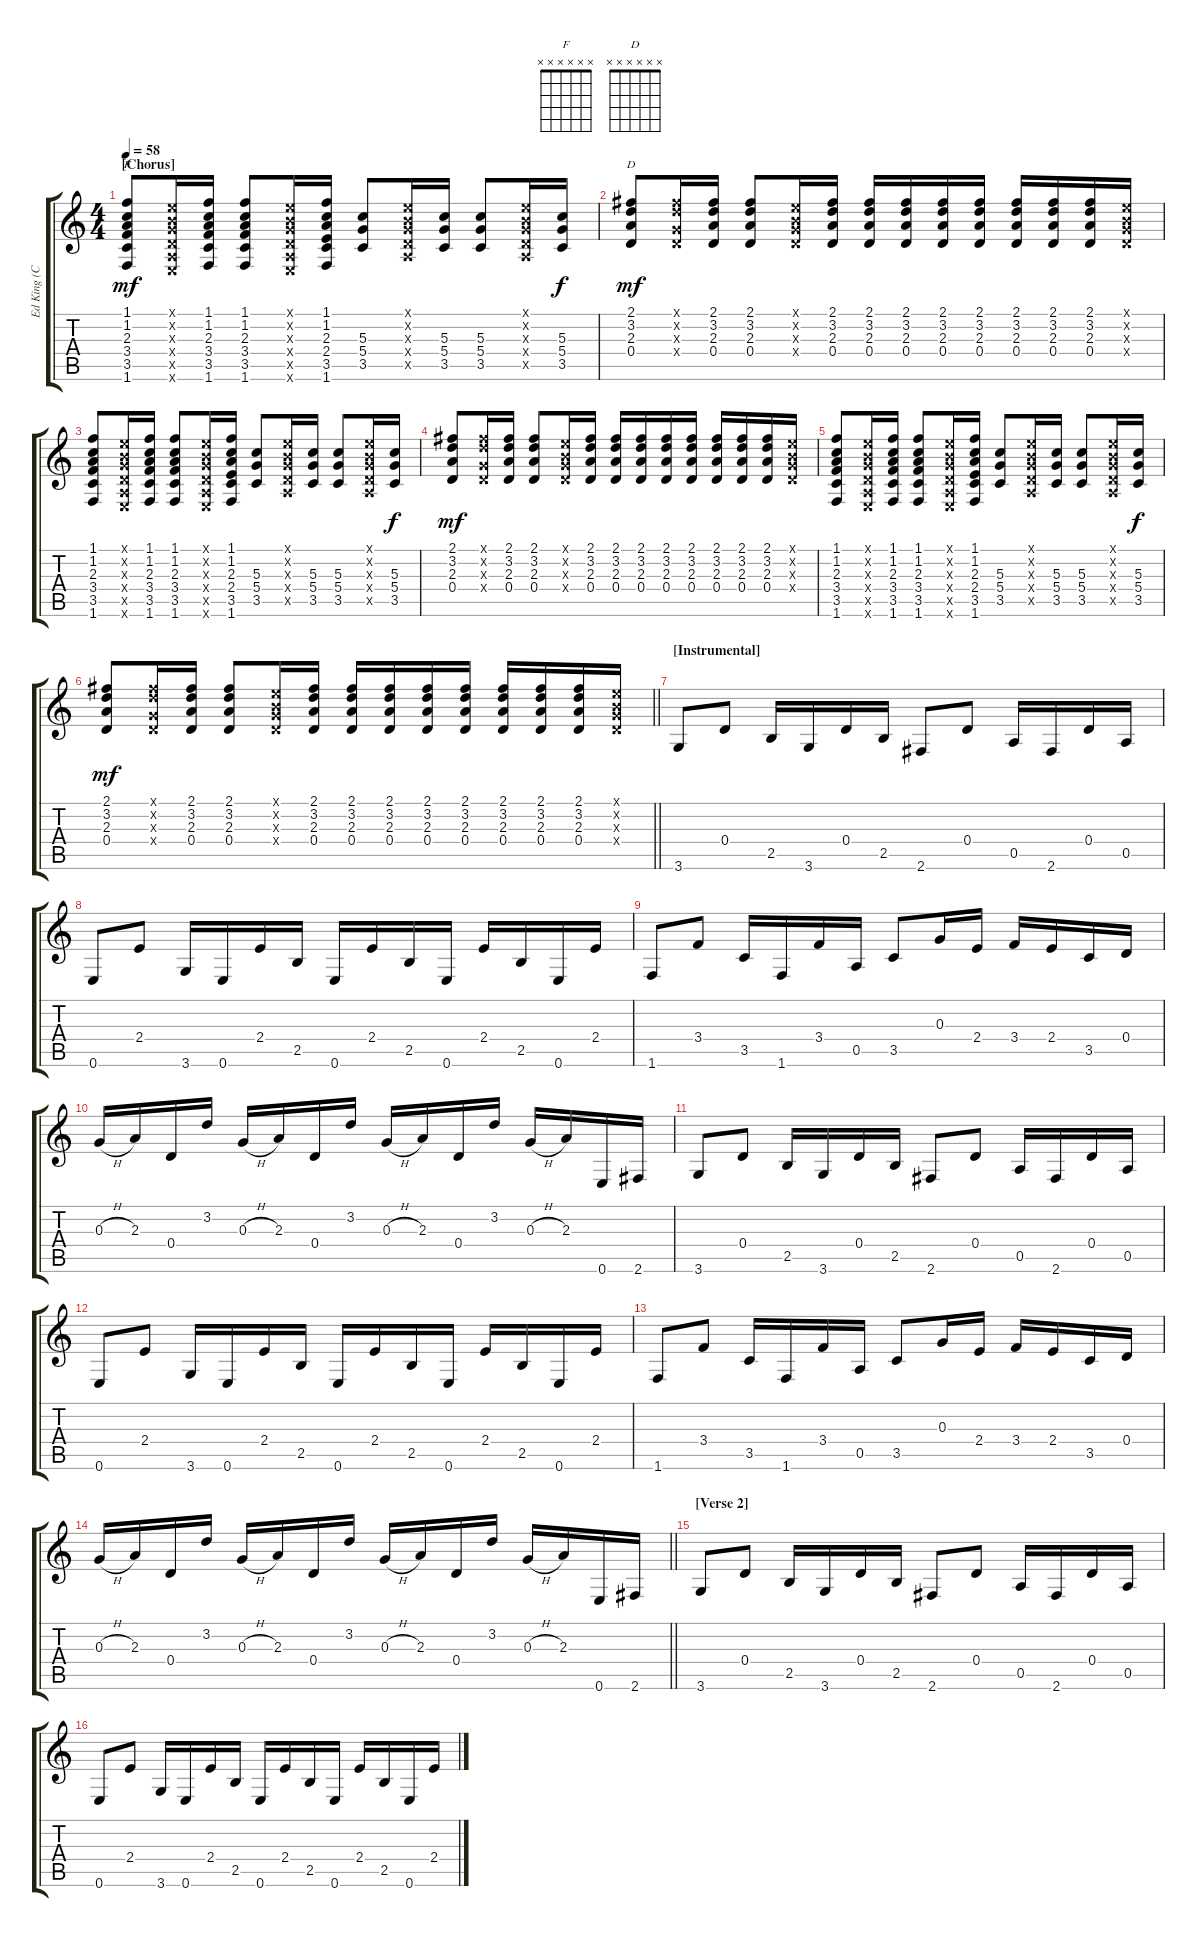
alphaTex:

\track ("Ed King (Clean/Solo Guitar)" "Ed King (C") {instrument overdrivenguitar}
\staff {score tabs}
\tuning (E4 B3 G3 D3 A2 E2) {hide}
\chord ("F" x x x x x x)
\chord ("D" x x x x x x)
\ts (4 4)
\section ("" "[Chorus]")
\tempo 58
\clef g2
\ks c
(1.1 1.2 2.3 3.4 3.5 1.6).8{ch "F" dy mf instrument overdrivenguitar} (0.1{x} 0.2{x} 0.3{x} 0.4{x} 0.5{x} 0.6{x}).16 (1.1 1.2 2.3 3.4 3.5 1.6).16 (1.1 1.2 2.3 3.4 3.5 1.6).8 (0.1{x} 0.2{x} 0.3{x} 0.4{x} 0.5{x} 0.6{x}).16 (1.1 1.2 2.3 2.4 3.5 1.6).16 (5.3 5.4 3.5).8 (0.1{x} 0.2{x} 0.3{x} 0.4{x} 0.5{x}).16 (5.3 5.4 3.5).16 (5.3 5.4 3.5).8 (0.1{x} 0.2{x} 0.3{x} 0.4{x} 0.5{x}).16 (5.3 5.4 3.5).16{dy f} |
(2.1 3.2 2.3 0.4).8{ch "D" dy mf} (2.1{x} 3.2{x} 0.3{x} 0.4{x}).16 (2.1 3.2 2.3 0.4).16 (2.1 3.2 2.3 0.4).8 (0.1{x} 0.2{x} 0.3{x} 0.4{x}).16 (2.1 3.2 2.3 0.4).16 (2.1 3.2 2.3 0.4).16 (2.1 3.2 2.3 0.4).16 (2.1 3.2 2.3 0.4).16 (2.1 3.2 2.3 0.4).16 (2.1 3.2 2.3 0.4).16 (2.1 3.2 2.3 0.4).16 (2.1 3.2 2.3 0.4).16 (0.1{x} 0.2{x} 0.3{x} 0.4{x}).16 |
(1.1 1.2 2.3 3.4 3.5 1.6).8 (0.1{x} 0.2{x} 0.3{x} 0.4{x} 0.5{x} 0.6{x}).16 (1.1 1.2 2.3 3.4 3.5 1.6).16 (1.1 1.2 2.3 3.4 3.5 1.6).8 (0.1{x} 0.2{x} 0.3{x} 0.4{x} 0.5{x} 0.6{x}).16 (1.1 1.2 2.3 2.4 3.5 1.6).16 (5.3 5.4 3.5).8 (0.1{x} 0.2{x} 0.3{x} 0.4{x} 0.5{x}).16 (5.3 5.4 3.5).16 (5.3 5.4 3.5).8 (0.1{x} 0.2{x} 0.3{x} 0.4{x} 0.5{x}).16 (5.3 5.4 3.5).16{dy f} |
(2.1 3.2 2.3 0.4).8{dy mf} (2.1{x} 3.2{x} 0.3{x} 0.4{x}).16 (2.1 3.2 2.3 0.4).16 (2.1 3.2 2.3 0.4).8 (0.1{x} 0.2{x} 0.3{x} 0.4{x}).16 (2.1 3.2 2.3 0.4).16 (2.1 3.2 2.3 0.4).16 (2.1 3.2 2.3 0.4).16 (2.1 3.2 2.3 0.4).16 (2.1 3.2 2.3 0.4).16 (2.1 3.2 2.3 0.4).16 (2.1 3.2 2.3 0.4).16 (2.1 3.2 2.3 0.4).16 (0.1{x} 0.2{x} 0.3{x} 0.4{x}).16 |
(1.1 1.2 2.3 3.4 3.5 1.6).8 (0.1{x} 0.2{x} 0.3{x} 0.4{x} 0.5{x} 0.6{x}).16 (1.1 1.2 2.3 3.4 3.5 1.6).16 (1.1 1.2 2.3 3.4 3.5 1.6).8 (0.1{x} 0.2{x} 0.3{x} 0.4{x} 0.5{x} 0.6{x}).16 (1.1 1.2 2.3 2.4 3.5 1.6).16 (5.3 5.4 3.5).8 (0.1{x} 0.2{x} 0.3{x} 0.4{x} 0.5{x}).16 (5.3 5.4 3.5).16 (5.3 5.4 3.5).8 (0.1{x} 0.2{x} 0.3{x} 0.4{x} 0.5{x}).16 (5.3 5.4 3.5).16{dy f} |
\barLineRight lightlight
(2.1 3.2 2.3 0.4).8{dy mf} (2.1{x} 3.2{x} 0.3{x} 0.4{x}).16 (2.1 3.2 2.3 0.4).16 (2.1 3.2 2.3 0.4).8 (0.1{x} 0.2{x} 0.3{x} 0.4{x}).16 (2.1 3.2 2.3 0.4).16 (2.1 3.2 2.3 0.4).16 (2.1 3.2 2.3 0.4).16 (2.1 3.2 2.3 0.4).16 (2.1 3.2 2.3 0.4).16 (2.1 3.2 2.3 0.4).16 (2.1 3.2 2.3 0.4).16 (2.1 3.2 2.3 0.4).16 (0.1{x} 0.2{x} 0.3{x} 0.4{x}).16 |
\section ("" "[Instrumental]")
3.6.8{instrument electricguitarjazz} 0.4.8 2.5.16 3.6.16 0.4.16 2.5.16 2.6.8 0.4.8 0.5.16 2.6.16 0.4.16 0.5.16 |
0.6.8 2.4.8 3.6.16 0.6.16 2.4.16 2.5.16 0.6.16 2.4.16 2.5.16 0.6.16 2.4.16 2.5.16 0.6.16 2.4.16 |
1.6.8 3.4.8 3.5.16 1.6.16 3.4.16 0.5.16 3.5.8 0.3.16 2.4.16 3.4.16 2.4.16 3.5.16 0.4.16 |
0.3{h}.16 2.3.16 0.4.16 3.2.16 0.3{h}.16 2.3.16 0.4.16 3.2.16 0.3{h}.16 2.3.16 0.4.16 3.2.16 0.3{h}.16 2.3.16 0.6.16 2.6.16 |
3.6.8 0.4.8 2.5.16 3.6.16 0.4.16 2.5.16 2.6.8 0.4.8 0.5.16 2.6.16 0.4.16 0.5.16 |
0.6.8 2.4.8 3.6.16 0.6.16 2.4.16 2.5.16 0.6.16 2.4.16 2.5.16 0.6.16 2.4.16 2.5.16 0.6.16 2.4.16 |
1.6.8 3.4.8 3.5.16 1.6.16 3.4.16 0.5.16 3.5.8 0.3.16 2.4.16 3.4.16 2.4.16 3.5.16 0.4.16 |
\barLineRight lightlight
0.3{h}.16 2.3.16 0.4.16 3.2.16 0.3{h}.16 2.3.16 0.4.16 3.2.16 0.3{h}.16 2.3.16 0.4.16 3.2.16 0.3{h}.16 2.3.16 0.6.16 2.6.16 |
\section ("" "[Verse 2]")
3.6.8 0.4.8 2.5.16 3.6.16 0.4.16 2.5.16 2.6.8 0.4.8 0.5.16 2.6.16 0.4.16 0.5.16 |
0.6.8 2.4.8 3.6.16 0.6.16 2.4.16 2.5.16 0.6.16 2.4.16 2.5.16 0.6.16 2.4.16 2.5.16 0.6.16 2.4.16
